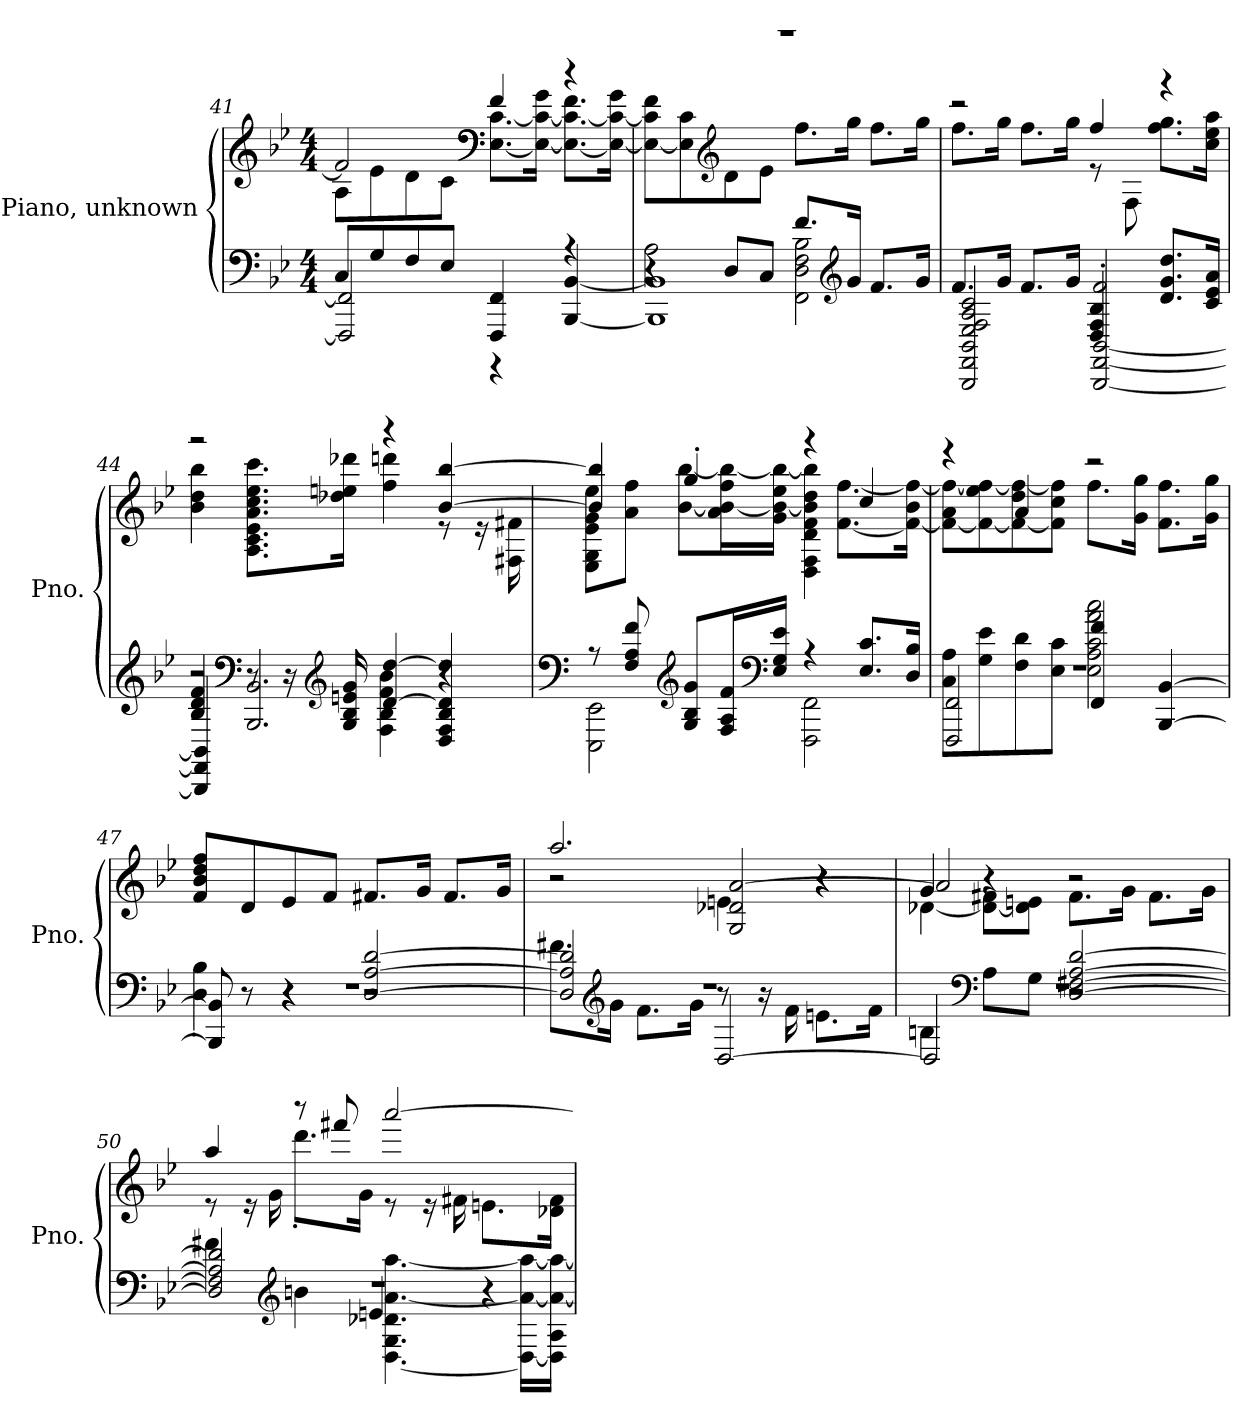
**kern	**kern
*part1	*part1
*staff2	*staff1
*I"Piano, unknown	*
*I'Pno.	*
!!LO:LB:g=z
*clefF4	*clefG2
*k[b-e-]	*k[b-e-]
*M4/4	*M4/4
=41	=41
*^	*^
8C/L	2FFF/] 2FF/]	2f/]	8A\L
8G/	.	.	8e-\
8F/	.	.	8d\
8E-/J	.	.	8c\J
*	*	*clefF4	*
4FFF/ 4FF/	4r	4f/	[8.E-\ [8.c\L
.	.	.	16E-\_ 16c\_ 16g\Jk
4r	[4BBB-/ [4BB-/	4r	8.E-\_ 8.c\_ 8.f\L
.	.	.	16E-\_ 16c\_ 16g\Jk
=42	=42	=42	=42
*	*^	*	*
4r	2A\	1BBB-] 1BB-]	1r	8E-\_ 8c\] 8f\L
.	.	.	.	8E-\] 8c\
*	*	*	*clefG2	*
8D/L	.	.	.	8d\
8C/J	.	.	.	8e-\J
8.f/L	2FF\ 2D\ 2F\ 2B-\	.	.	8.ff\L
*clefG2	*	*	*	*
16g/Jk	.	.	.	16gg\Jk
8.f/L	.	.	.	8.ff\L
16g/Jk	.	.	.	16gg\Jk
*	*v	*v	*	*
=43	=43	=43	=43
8.f/L	2BBB-/ 2FF/ 2BB-/ 2E-/ 2F/ 2A/ 2c/	2r	8.ff\L
16g/Jk	.	.	16gg\Jk
8.f/L	.	.	8.ff\L
16g/Jk	.	.	16gg\Jk
4D/' 4F/' 4B-/'	[2BBB-/ [2FF/ [2BB-/ 2f/	4ff/	8r
.	.	.	8F\
8.d/ 8.g/ 8.dd/L	.	4r	8.ff\ 8.gg\L
16c/ 16e-/ 16a/Jk	.	.	16cc\ 16ee-\ 16aa\Jk
!!LO:LB:g=z	!!
=44	=44	=44	=44
*	*^	*	*
4B-/ 4d/ 4f/	2r	4BBB-/] 4FF/] 4BB-/]	2r	4b-\ 4dd\ 4bb-\
*clefF4	*	*	*	*
8r	.	2.BBB-/ 2.BB-/	.	8.A\ 8.c\ 8.e-\ 8.a\ 8.cc\ 8.ee-\ 8.ccc\L
16r	.	.	.	.
*clefG2	*	*	*	*
16G/ 16B-/ 16en/ 16g/	.	.	.	16dd-X\ 16een\ 16ddd-X\Jk
[4d/ [4dd/	4F\ 4B-\ 4f\ 4b-\	.	4r	4ff\ 4dddn\
4D/ 4F/ 4B-/ 4d/] 4dd/]	4r	.	[4b-/ [4bb-/	8r
.	.	.	.	16r
.	.	.	.	16F#X\ 16f#X\
*v	*v	*v	*	*
=45	=45	=45
*clefF4	*	*
*^	*	*
8r	2EEE-\ 2EE-\	4b-/] 4bb-/]	8E-\ 8G\ 8e-\ 8g\ 8ee-\L
8F/ 8A/ 8f/	.	.	8a\ 8ff\J
*clefG2	*	*	*
8G/ 8B-/ 8g/L	.	4gg'/	[8b-\ [8bb-\L
16F/ 16A/ 16f/L	.	.	16a\ 16b-\_ 16ff\ 16bb-\_L
*clefF4	*	*	*
16E-/ 16G/ 16e-/JJ	.	.	16g\ 16b-\_ 16ee-\ 16bb-\_JJ
4r	2FFF\ 2FF\	4r	4D\ 4F\ 4d\ 4f\ 4b-\] 4dd\ 4bb-\]
8.E-/ 8.c/L	.	4cc/	[8.f\ [8.ff\L
16D/ 16B-/Jk	.	.	16f\_ 16b-\ 16ff\_Jk
!!LO:PB:g=z	!!
=46	=46	=46	=46
*	*^	*	*
1r	8C\ 8A\L	2FFF/ 2FF/	4r	8f\_ 8a\ 8ff\_L
.	8G\ 8e-\	.	.	8f\_ 8ee-\ 8ff\_
.	8F\ 8d\	.	4a/	8f\_ 8dd\ 8ff\_
.	8E-\ 8c\J	.	.	8f\] 8cc\ 8ff\]J
.	2E-\ 2A\ 2c\ 2a\ 2cc\	4FF/ 4f/	2r	8.ff\L
.	.	.	.	16g\ 16gg\Jk
.	.	[4BBB-/ [4BB-/	.	8.f\ 8.ff\L
.	.	.	.	16g\ 16gg\Jk
*	*	*	*v	*v
=47	=47	=47	=47
1r	4D\' 4B-\'	8BBB-/] 8BB-/]	8f/ 8b-/ 8dd/ 8ff/L
.	.	8r	8d/
.	4r	4r	8e-/
.	.	.	8f/J
.	2r	[2D/ [2A/ [2d/	8.f#X/L
.	.	.	16g/Jk
.	.	.	8.f#/L
.	.	.	16g/Jk
=48	=48	=48	=48
*	*	*	*^
*	*	*	*	*^
1r	8.f#X\L	2D/] 2A/] 2d/]	2.aa/	2r	2r
*clefG2	*	*	*	*	*
.	16g\Jk	.	.	.	.
.	8.f#\L	.	.	.	.
.	16g\Jk	.	.	.	.
.	8r	[2D/	.	4en\	2G/ 2d-X/ [2a/
.	16r	.	.	.	.
.	16f#\	.	.	.	.
.	8.en\L	.	4r	4r	.
.	16f#\Jk	.	.	.	.
!!LO:LB:g=z	!!	!!
=49	=49	=49	=49	=49	=49
1r	4Bn\	2D/]	4g/	[4d-X\	2a/]
*clefF4	*	*	*	*	*
.	8A\L	.	4r	8d-\_ 8f#X\L	.
.	8G\J	.	.	8d-\] 8en\J	.
.	2r	[2D/ [2F#X/ [2A/ [2d/	2r	8.f#\L	2r
.	.	.	.	16g\Jk	.
.	.	.	.	8.f#\L	.
.	.	.	.	16g\Jk	.
*	*	*	*	*v	*v
=50	=50	=50	=50	=50
1r	4f#X\	2D/] 2F#/] 2A/] 2d/]	4aa/	8r
.	.	.	.	16r
.	.	.	.	16g\
*clefG2	*	*	*	*
.	4bn\	.	8r	8.ddd'\L
.	.	.	8fff#X/	.
.	.	.	.	16g\Jk
.	[4.D\ 4.G\ 4.d-X\ [4.a\ [4.aa\	4en/	[2aaa/	8r
.	.	.	.	16r
.	.	.	.	16f#X\
.	.	4r	.	8.en\L
.	16D\_ 16a\_ 16aa\_LL	.	.	.
.	16D\] 16A\ 16a\_ 16aa\_JJ	.	.	16d-X\ 16f#\Jk
*v	*v	*v	*	*
*	*v	*v
=	=
*-	*-
